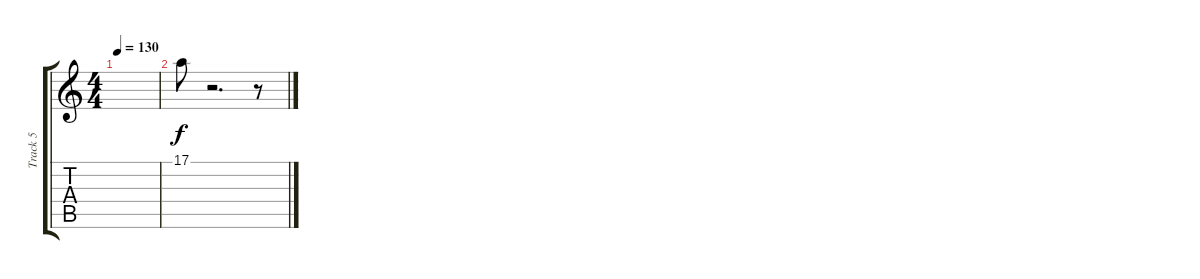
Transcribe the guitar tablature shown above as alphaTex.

\track ("Track 5" "Track 5") {instrument tubularbells}
\staff {score tabs}
\tuning (E4 B3 G3 D3 A2 E2) {hide}
\ts (4 4)
\tempo 130
\clef g2
\ks c
|
17.1.8{dy f} r.2{d} r.8
